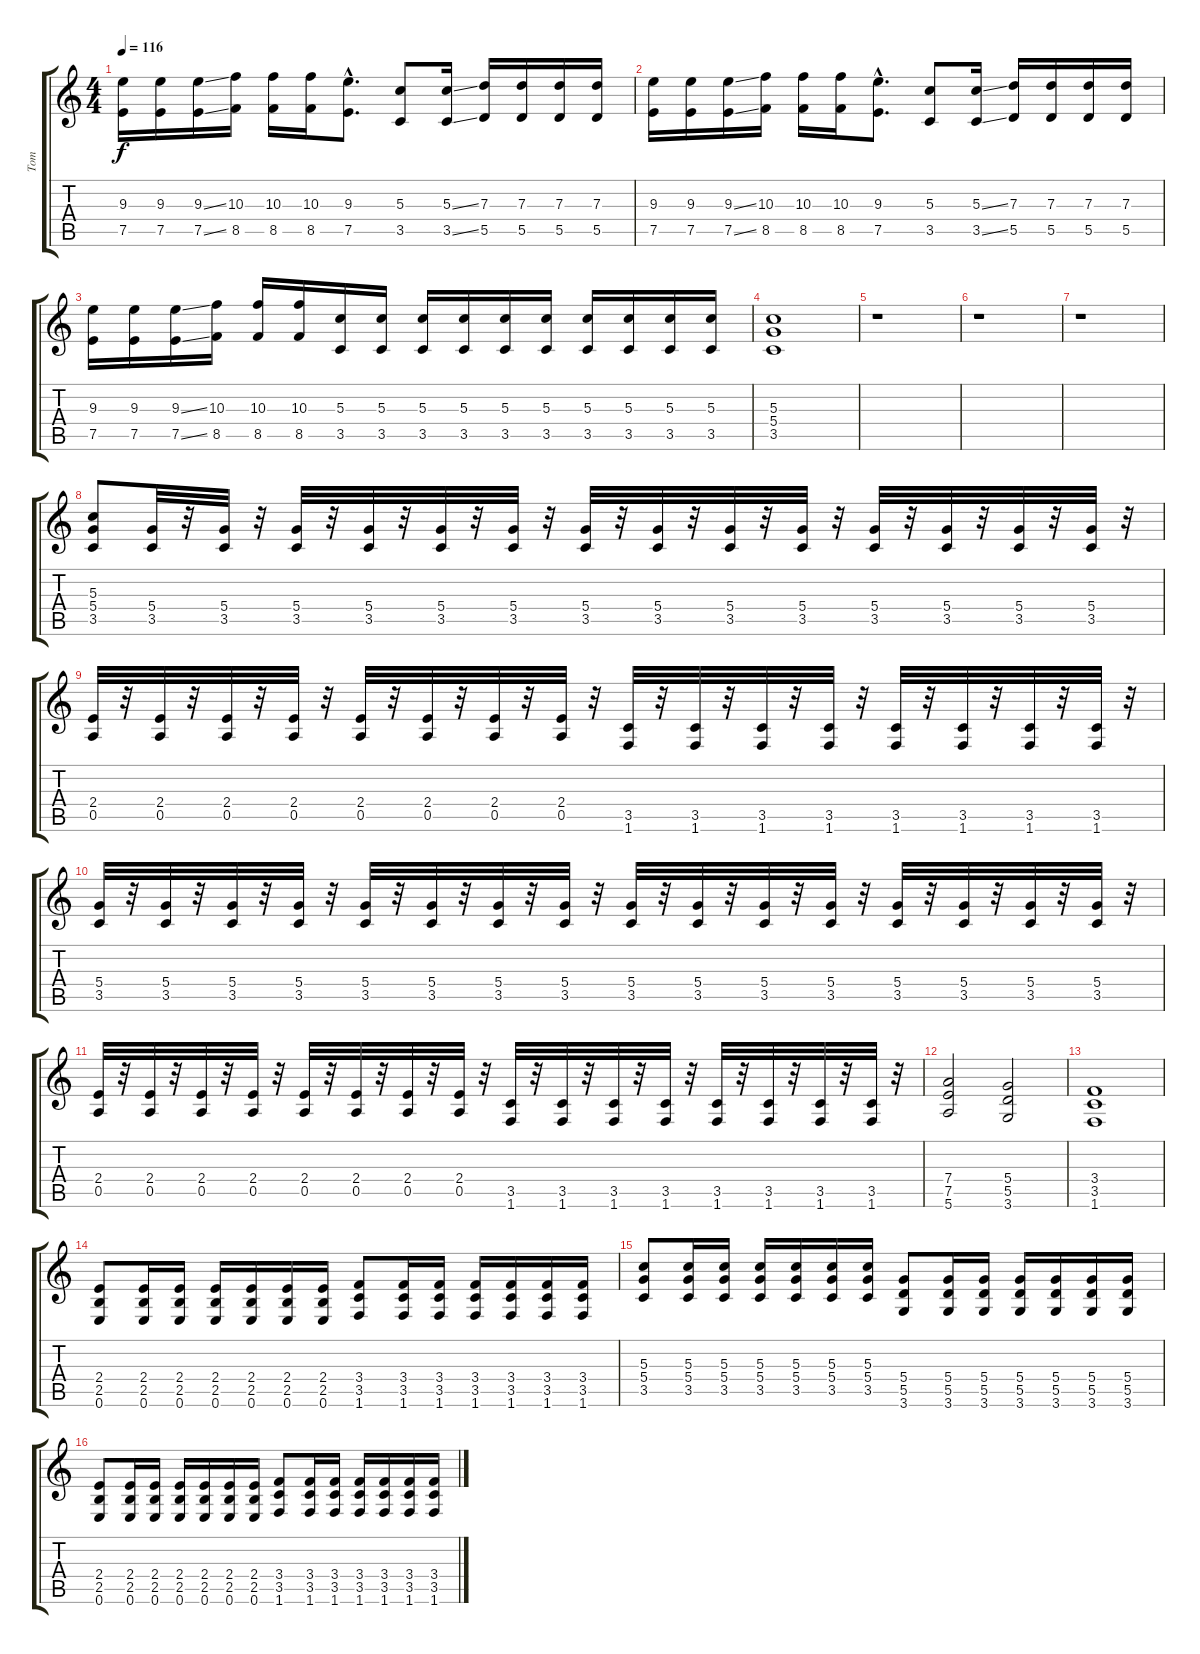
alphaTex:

\track ("Tom" "Tom") {instrument distortionguitar}
\staff {score tabs}
\tuning (E4 B3 G3 D3 A2 E2) {hide}
\ts (4 4)
\tempo 116
\clef g2
\ks c
(9.3 7.5).16{dy f} (9.3 7.5).16 (9.3{ss} 7.5{ss}).16 (10.3 8.5).16 (10.3 8.5).16 (10.3 8.5).16 (9.3{hac} 7.5{hac}).8{d} (5.3 3.5).8 (5.3{ss} 3.5{ss}).16 (7.3 5.5).16 (7.3 5.5).16 (7.3 5.5).16 (7.3 5.5).16 |
(9.3 7.5).16 (9.3 7.5).16 (9.3{ss} 7.5{ss}).16 (10.3 8.5).16 (10.3 8.5).16 (10.3 8.5).16 (9.3{hac} 7.5{hac}).8{d} (5.3 3.5).8 (5.3{ss} 3.5{ss}).16 (7.3 5.5).16 (7.3 5.5).16 (7.3 5.5).16 (7.3 5.5).16 |
(9.3 7.5).16 (9.3 7.5).16 (9.3{ss} 7.5{ss}).16 (10.3 8.5).16 (10.3 8.5).16 (10.3 8.5).16 (5.3 3.5).16 (5.3 3.5).16 (5.3 3.5).16 (5.3 3.5).16 (5.3 3.5).16 (5.3 3.5).16 (5.3 3.5).16 (5.3 3.5).16 (5.3 3.5).16 (5.3 3.5).16 |
(5.3 5.4 3.5).1 |
r.1 |
r.1 |
r.1 |
(5.3 5.4 3.5).8 (5.4 3.5).32 r.32 (5.4 3.5).32 r.32 (5.4 3.5).32 r.32 (5.4 3.5).32 r.32 (5.4 3.5).32 r.32 (5.4 3.5).32 r.32 (5.4 3.5).32 r.32 (5.4 3.5).32 r.32 (5.4 3.5).32 r.32 (5.4 3.5).32 r.32 (5.4 3.5).32 r.32 (5.4 3.5).32 r.32 (5.4 3.5).32 r.32 (5.4 3.5).32 r.32 |
(2.4 0.5).32 r.32 (2.4 0.5).32 r.32 (2.4 0.5).32 r.32 (2.4 0.5).32 r.32 (2.4 0.5).32 r.32 (2.4 0.5).32 r.32 (2.4 0.5).32 r.32 (2.4 0.5).32 r.32 (3.5 1.6).32 r.32 (3.5 1.6).32 r.32 (3.5 1.6).32 r.32 (3.5 1.6).32 r.32 (3.5 1.6).32 r.32 (3.5 1.6).32 r.32 (3.5 1.6).32 r.32 (3.5 1.6).32 r.32 |
(5.4 3.5).32 r.32 (5.4 3.5).32 r.32 (5.4 3.5).32 r.32 (5.4 3.5).32 r.32 (5.4 3.5).32 r.32 (5.4 3.5).32 r.32 (5.4 3.5).32 r.32 (5.4 3.5).32 r.32 (5.4 3.5).32 r.32 (5.4 3.5).32 r.32 (5.4 3.5).32 r.32 (5.4 3.5).32 r.32 (5.4 3.5).32 r.32 (5.4 3.5).32 r.32 (5.4 3.5).32 r.32 (5.4 3.5).32 r.32 |
(2.4 0.5).32 r.32 (2.4 0.5).32 r.32 (2.4 0.5).32 r.32 (2.4 0.5).32 r.32 (2.4 0.5).32 r.32 (2.4 0.5).32 r.32 (2.4 0.5).32 r.32 (2.4 0.5).32 r.32 (3.5 1.6).32 r.32 (3.5 1.6).32 r.32 (3.5 1.6).32 r.32 (3.5 1.6).32 r.32 (3.5 1.6).32 r.32 (3.5 1.6).32 r.32 (3.5 1.6).32 r.32 (3.5 1.6).32 r.32 |
(7.4 7.5 5.6).2 (5.4 5.5 3.6).2 |
(3.4 3.5 1.6).1 |
(2.4 2.5 0.6).8 (2.4 2.5 0.6).16 (2.4 2.5 0.6).16 (2.4 2.5 0.6).16 (2.4 2.5 0.6).16 (2.4 2.5 0.6).16 (2.4 2.5 0.6).16 (3.4 3.5 1.6).8 (3.4 3.5 1.6).16 (3.4 3.5 1.6).16 (3.4 3.5 1.6).16 (3.4 3.5 1.6).16 (3.4 3.5 1.6).16 (3.4 3.5 1.6).16 |
(5.3 5.4 3.5).8 (5.3 5.4 3.5).16 (5.3 5.4 3.5).16 (5.3 5.4 3.5).16 (5.3 5.4 3.5).16 (5.3 5.4 3.5).16 (5.3 5.4 3.5).16 (5.4 5.5 3.6).8 (5.4 5.5 3.6).16 (5.4 5.5 3.6).16 (5.4 5.5 3.6).16 (5.4 5.5 3.6).16 (5.4 5.5 3.6).16 (5.4 5.5 3.6).16 |
(2.4 2.5 0.6).8 (2.4 2.5 0.6).16 (2.4 2.5 0.6).16 (2.4 2.5 0.6).16 (2.4 2.5 0.6).16 (2.4 2.5 0.6).16 (2.4 2.5 0.6).16 (3.4 3.5 1.6).8 (3.4 3.5 1.6).16 (3.4 3.5 1.6).16 (3.4 3.5 1.6).16 (3.4 3.5 1.6).16 (3.4 3.5 1.6).16 (3.4 3.5 1.6).16
